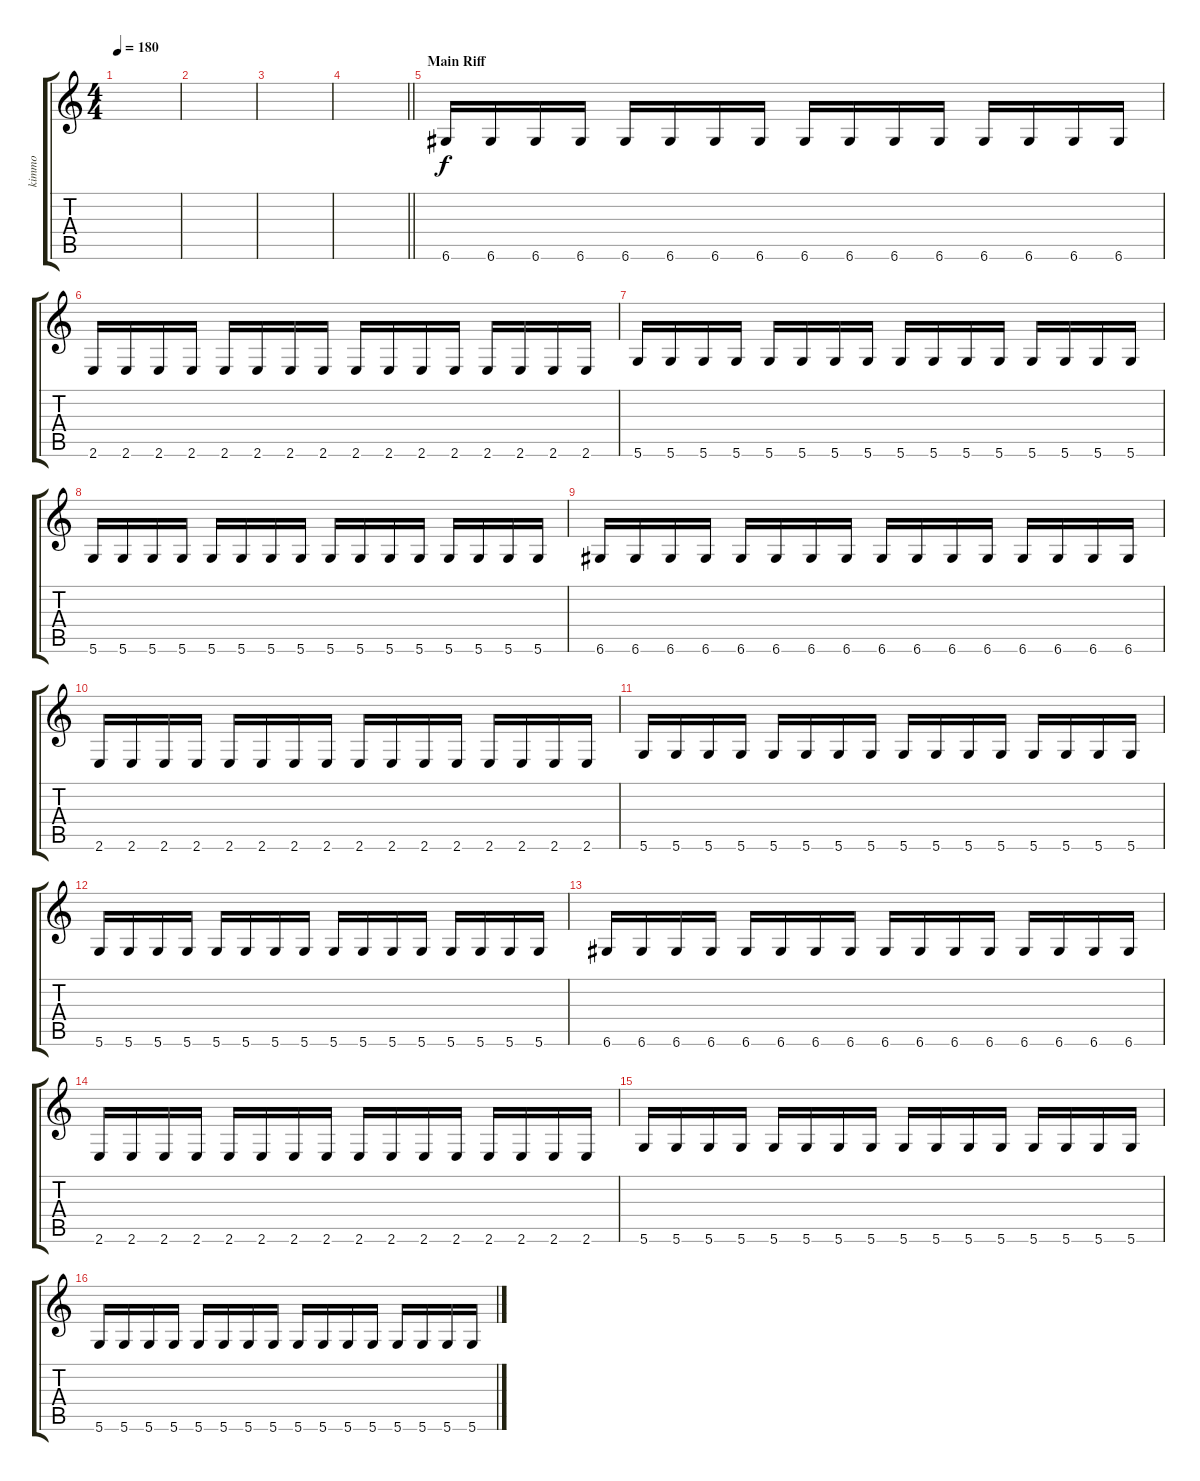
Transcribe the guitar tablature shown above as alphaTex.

\track ("kimmo" "kimmo") {instrument distortionguitar}
\staff {score tabs}
\tuning (E4 B3 G3 D3 A2 D2) {hide}
\ts (4 4)
\tempo 180
\clef g2
\ks c
|
|
|
\barLineRight lightlight
|
\section ("" "Main Riff")
6.6.16 6.6.16 6.6.16 6.6.16 6.6.16 6.6.16 6.6.16 6.6.16 6.6.16 6.6.16 6.6.16 6.6.16 6.6.16 6.6.16 6.6.16 6.6.16 |
2.6.16 2.6.16 2.6.16 2.6.16 2.6.16 2.6.16 2.6.16 2.6.16 2.6.16 2.6.16 2.6.16 2.6.16 2.6.16 2.6.16 2.6.16 2.6.16 |
5.6.16 5.6.16 5.6.16 5.6.16 5.6.16 5.6.16 5.6.16 5.6.16 5.6.16 5.6.16 5.6.16 5.6.16 5.6.16 5.6.16 5.6.16 5.6.16 |
5.6.16 5.6.16 5.6.16 5.6.16 5.6.16 5.6.16 5.6.16 5.6.16 5.6.16 5.6.16 5.6.16 5.6.16 5.6.16 5.6.16 5.6.16 5.6.16 |
6.6.16 6.6.16 6.6.16 6.6.16 6.6.16 6.6.16 6.6.16 6.6.16 6.6.16 6.6.16 6.6.16 6.6.16 6.6.16 6.6.16 6.6.16 6.6.16 |
2.6.16 2.6.16 2.6.16 2.6.16 2.6.16 2.6.16 2.6.16 2.6.16 2.6.16 2.6.16 2.6.16 2.6.16 2.6.16 2.6.16 2.6.16 2.6.16 |
5.6.16 5.6.16 5.6.16 5.6.16 5.6.16 5.6.16 5.6.16 5.6.16 5.6.16 5.6.16 5.6.16 5.6.16 5.6.16 5.6.16 5.6.16 5.6.16 |
5.6.16 5.6.16 5.6.16 5.6.16 5.6.16 5.6.16 5.6.16 5.6.16 5.6.16 5.6.16 5.6.16 5.6.16 5.6.16 5.6.16 5.6.16 5.6.16 |
6.6.16 6.6.16 6.6.16 6.6.16 6.6.16 6.6.16 6.6.16 6.6.16 6.6.16 6.6.16 6.6.16 6.6.16 6.6.16 6.6.16 6.6.16 6.6.16 |
2.6.16 2.6.16 2.6.16 2.6.16 2.6.16 2.6.16 2.6.16 2.6.16 2.6.16 2.6.16 2.6.16 2.6.16 2.6.16 2.6.16 2.6.16 2.6.16 |
5.6.16 5.6.16 5.6.16 5.6.16 5.6.16 5.6.16 5.6.16 5.6.16 5.6.16 5.6.16 5.6.16 5.6.16 5.6.16 5.6.16 5.6.16 5.6.16 |
5.6.16 5.6.16 5.6.16 5.6.16 5.6.16 5.6.16 5.6.16 5.6.16 5.6.16 5.6.16 5.6.16 5.6.16 5.6.16 5.6.16 5.6.16 5.6.16
